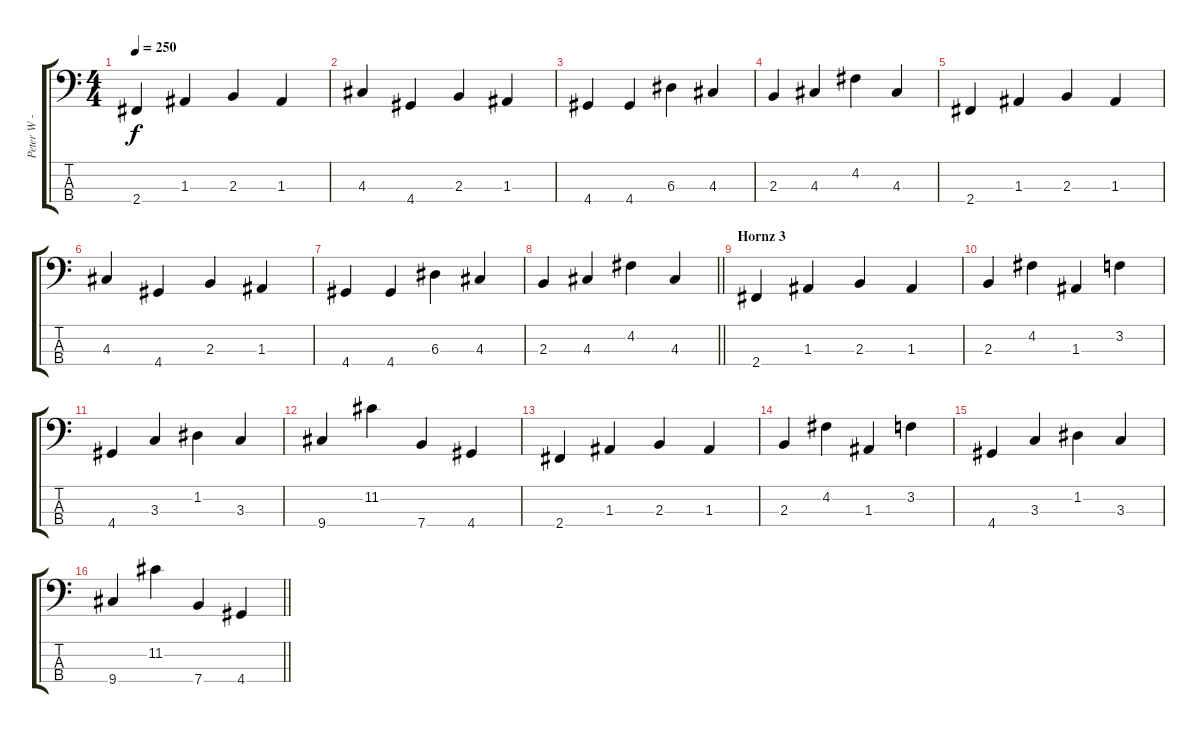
\track ("Peter W - Bass" "Peter W - ") {instrument electricbassfinger}
\staff {score tabs}
\tuning (G2 D2 A1 E1) {hide}
\ts (4 4)
\tempo 250
\clef f4
\ks c
2.4.4{dy f} 1.3.4 2.3.4 1.3.4 |
4.3.4 4.4.4 2.3.4 1.3.4 |
4.4.4 4.4.4 6.3.4 4.3.4 |
2.3.4 4.3.4 4.2.4 4.3.4 |
2.4.4 1.3.4 2.3.4 1.3.4 |
4.3.4 4.4.4 2.3.4 1.3.4 |
4.4.4 4.4.4 6.3.4 4.3.4 |
\barLineRight lightlight
2.3.4 4.3.4 4.2.4 4.3.4 |
\section ("" "Hornz 3")
2.4.4 1.3.4 2.3.4 1.3.4 |
2.3.4 4.2.4 1.3.4 3.2.4 |
4.4.4 3.3.4 1.2.4 3.3.4 |
9.4.4 11.2.4 7.4.4 4.4.4 |
2.4.4 1.3.4 2.3.4 1.3.4 |
2.3.4 4.2.4 1.3.4 3.2.4 |
4.4.4 3.3.4 1.2.4 3.3.4 |
\barLineRight lightlight
9.4.4 11.2.4 7.4.4 4.4.4
